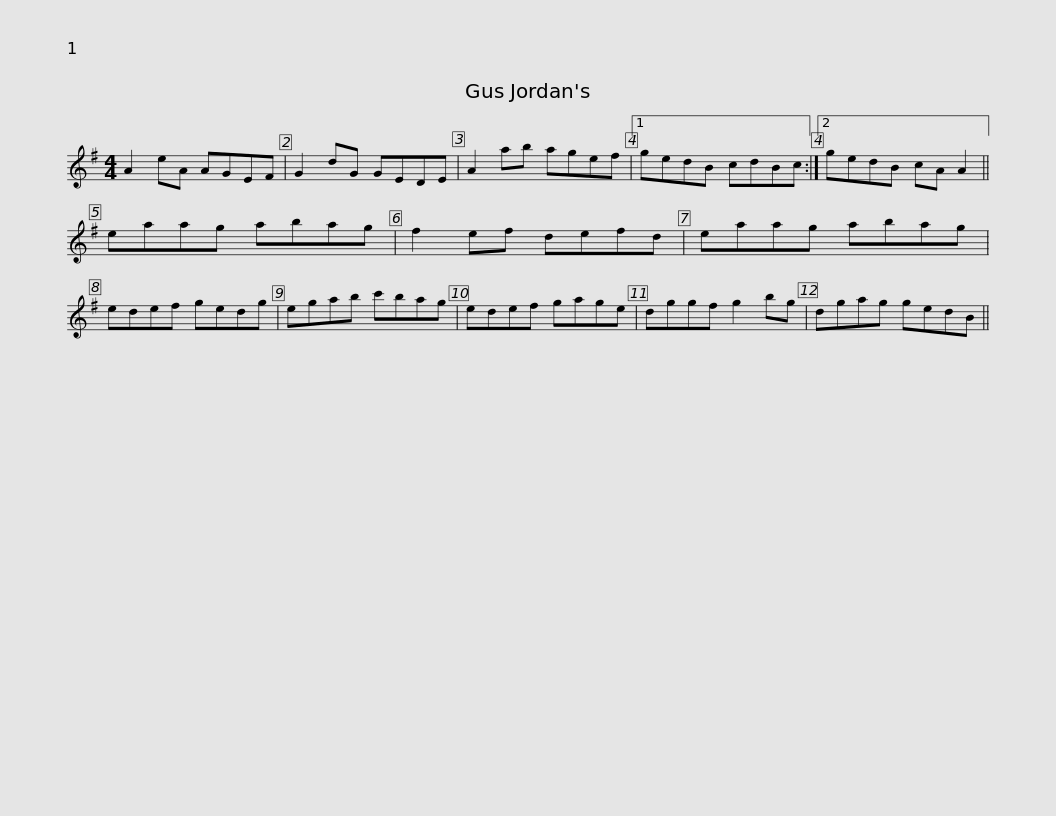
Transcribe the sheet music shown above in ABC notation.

X:1
L:1/8
M:4/4
I:linebreak $
K:G
V:1 treble
V:1
 A2 eA AGEF | G2 dG GEDE | A2 ab agef |1 gedB cdBc :|2 gedB cA A2 ||$ %5
 eaag abag | f2 ef defd | eaag abag | edef gedg | egab c'bag |$ %10
 edef gage | dggf g2 bg | dgag gedB || %13
